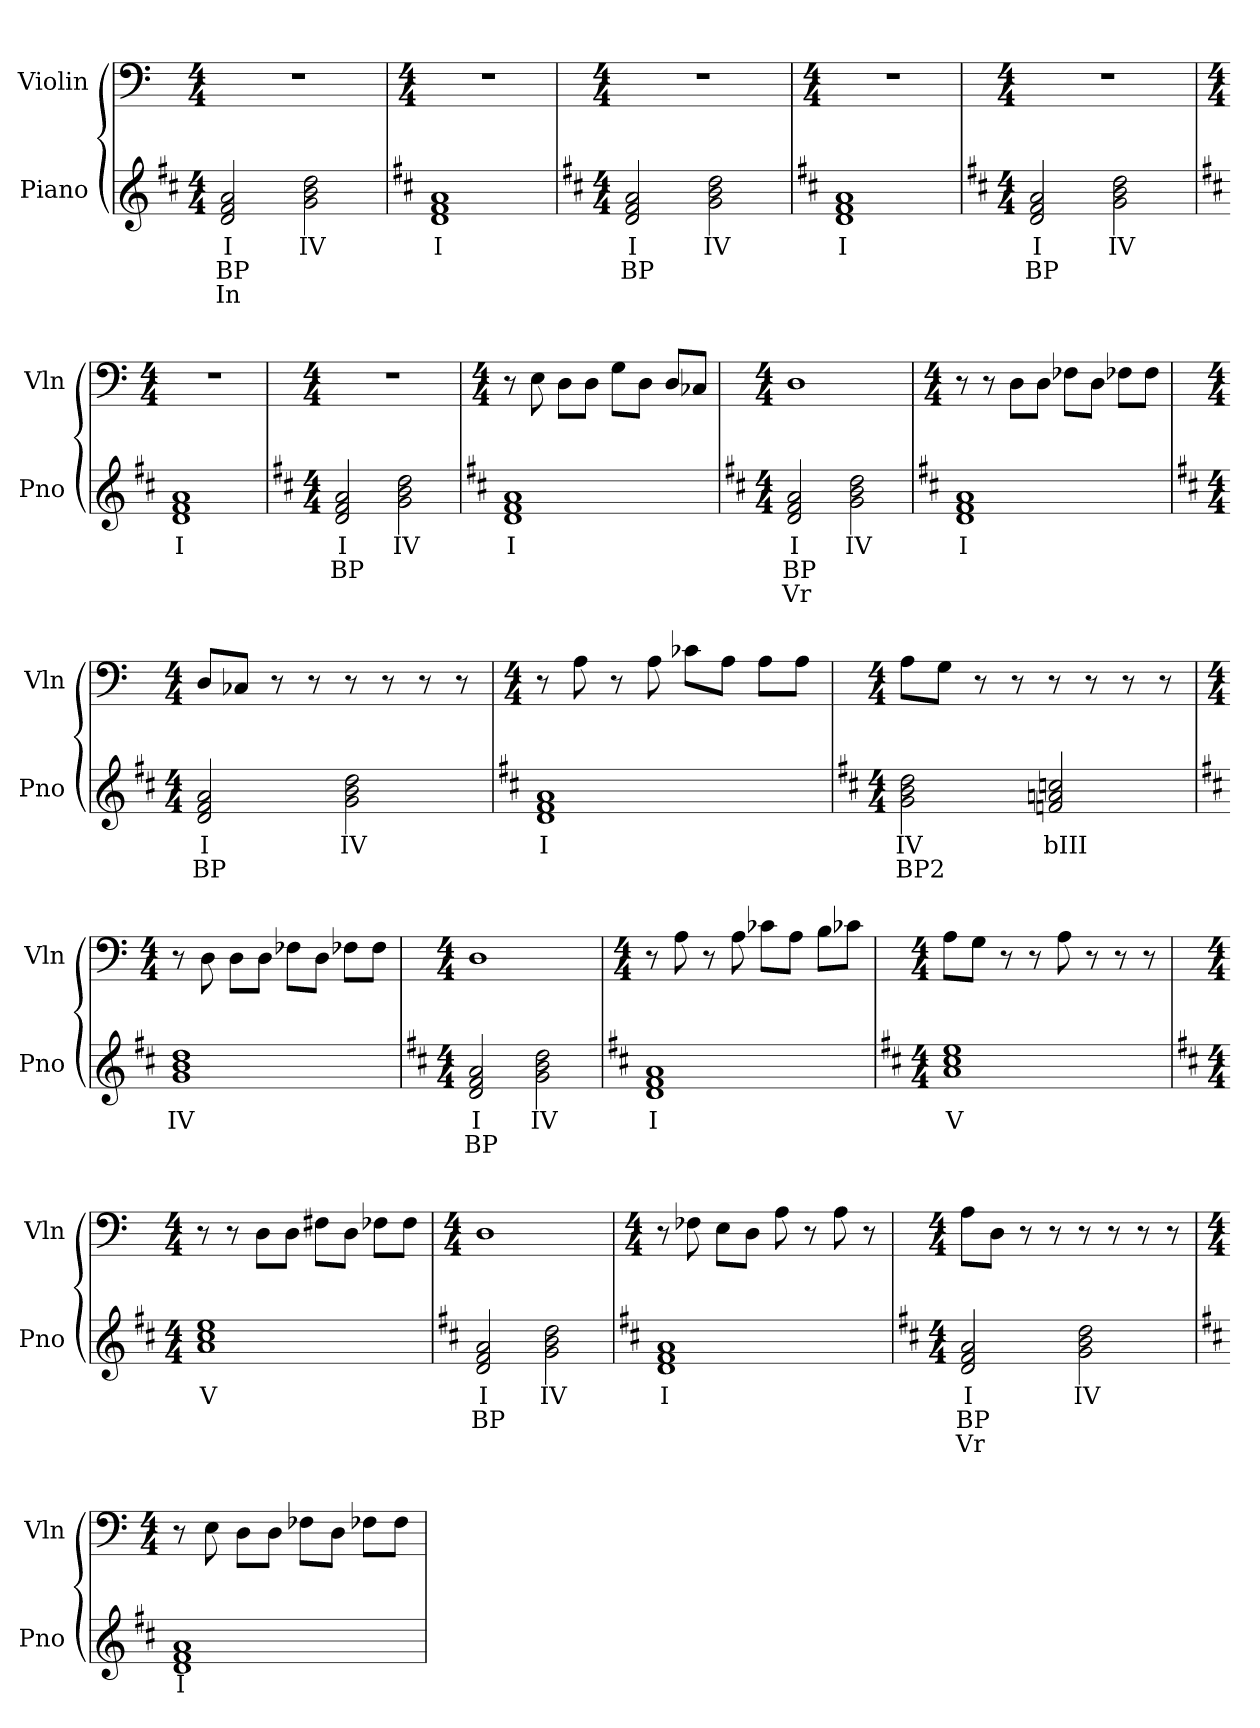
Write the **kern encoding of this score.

**kern	**text	**text	**text	**kern
*part2	*part2	*part2	*part2	*part1
*staff2	*staff2	*staff2	*staff2	*staff1
*I"Piano	*	*	*	*I"Violin
*I'Pno	*	*	*	*I'Vln
*k[f#c#]	*	*	*	*
*D:	*	*	*	*
*M4/4	*	*	*	*M4/4
=	=	=	=	=
2d 2f# 2a	I	BP	In	1r
2g 2b 2dd	IV	.	.	.
=	=	=	=	=
*k[f#c#]	*	*	*	*
*D:	*	*	*	*
*	*	*	*	*M4/4
1d 1f# 1a	I	.	.	1r
=	=	=	=	=
*k[f#c#]	*	*	*	*
*D:	*	*	*	*
*M4/4	*	*	*	*M4/4
2d 2f# 2a	I	BP	.	1r
2g 2b 2dd	IV	.	.	.
=	=	=	=	=
*k[f#c#]	*	*	*	*
*D:	*	*	*	*
*	*	*	*	*M4/4
1d 1f# 1a	I	.	.	1r
=	=	=	=	=
*k[f#c#]	*	*	*	*
*D:	*	*	*	*
*M4/4	*	*	*	*M4/4
2d 2f# 2a	I	BP	.	1r
2g 2b 2dd	IV	.	.	.
=	=	=	=	=
*k[f#c#]	*	*	*	*
*D:	*	*	*	*
*	*	*	*	*M4/4
1d 1f# 1a	I	.	.	1r
=	=	=	=	=
*k[f#c#]	*	*	*	*
*D:	*	*	*	*
*M4/4	*	*	*	*M4/4
2d 2f# 2a	I	BP	.	1r
2g 2b 2dd	IV	.	.	.
=	=	=	=	=
*k[f#c#]	*	*	*	*
*D:	*	*	*	*
*	*	*	*	*M4/4
1d 1f# 1a	I	.	.	8r
.	.	.	.	8E
.	.	.	.	8DL
.	.	.	.	8DJ
.	.	.	.	8GL
.	.	.	.	8DJ
.	.	.	.	8DL
.	.	.	.	8C-XJ
=	=	=	=	=
*k[f#c#]	*	*	*	*
*D:	*	*	*	*
*M4/4	*	*	*	*M4/4
2d 2f# 2a	I	BP	Vr	1D
2g 2b 2dd	IV	.	.	.
=	=	=	=	=
*k[f#c#]	*	*	*	*
*D:	*	*	*	*
*	*	*	*	*M4/4
1d 1f# 1a	I	.	.	8r
.	.	.	.	8r
.	.	.	.	8DL
.	.	.	.	8DJ
.	.	.	.	8F-XL
.	.	.	.	8DJ
.	.	.	.	8F-XL
.	.	.	.	8F-J
=	=	=	=	=
*k[f#c#]	*	*	*	*
*D:	*	*	*	*
*M4/4	*	*	*	*M4/4
2d 2f# 2a	I	BP	.	8DL
.	.	.	.	8C-XJ
.	.	.	.	8r
.	.	.	.	8r
2g 2b 2dd	IV	.	.	8r
.	.	.	.	8r
.	.	.	.	8r
.	.	.	.	8r
=	=	=	=	=
*k[f#c#]	*	*	*	*
*D:	*	*	*	*
*	*	*	*	*M4/4
1d 1f# 1a	I	.	.	8r
.	.	.	.	8A
.	.	.	.	8r
.	.	.	.	8A
.	.	.	.	8c-XL
.	.	.	.	8AJ
.	.	.	.	8AL
.	.	.	.	8AJ
=	=	=	=	=
*k[f#c#]	*	*	*	*
*D:	*	*	*	*
*M4/4	*	*	*	*M4/4
2g 2b 2dd	IV	BP2	.	8AL
.	.	.	.	8GJ
.	.	.	.	8r
.	.	.	.	8r
2fn 2an 2ccn	bIII	.	.	8r
.	.	.	.	8r
.	.	.	.	8r
.	.	.	.	8r
=	=	=	=	=
*k[f#c#]	*	*	*	*
*D:	*	*	*	*
*	*	*	*	*M4/4
1g 1b 1dd	IV	.	.	8r
.	.	.	.	8D
.	.	.	.	8DL
.	.	.	.	8DJ
.	.	.	.	8F-XL
.	.	.	.	8DJ
.	.	.	.	8F-XL
.	.	.	.	8F-J
=	=	=	=	=
*k[f#c#]	*	*	*	*
*D:	*	*	*	*
*M4/4	*	*	*	*M4/4
2d 2f# 2a	I	BP	.	1D
2g 2b 2dd	IV	.	.	.
=	=	=	=	=
*k[f#c#]	*	*	*	*
*D:	*	*	*	*
*	*	*	*	*M4/4
1d 1f# 1a	I	.	.	8r
.	.	.	.	8A
.	.	.	.	8r
.	.	.	.	8A
.	.	.	.	8c-XL
.	.	.	.	8AJ
.	.	.	.	8BL
.	.	.	.	8c-XJ
=	=	=	=	=
*k[f#c#]	*	*	*	*
*D:	*	*	*	*
*M4/4	*	*	*	*M4/4
1a 1cc# 1ee	V	.	.	8AL
.	.	.	.	8GJ
.	.	.	.	8r
.	.	.	.	8r
.	.	.	.	8A
.	.	.	.	8r
.	.	.	.	8r
.	.	.	.	8r
=	=	=	=	=
*k[f#c#]	*	*	*	*
*D:	*	*	*	*
*M4/4	*	*	*	*M4/4
1a 1cc# 1ee	V	.	.	8r
.	.	.	.	8r
.	.	.	.	8DL
.	.	.	.	8DJ
.	.	.	.	8F#XL
.	.	.	.	8DJ
.	.	.	.	8F-XL
.	.	.	.	8F-J
=	=	=	=	=
*k[f#c#]	*	*	*	*
*D:	*	*	*	*
*	*	*	*	*M4/4
2d 2f# 2a	I	BP	.	1D
2g 2b 2dd	IV	.	.	.
=	=	=	=	=
*k[f#c#]	*	*	*	*
*D:	*	*	*	*
*	*	*	*	*M4/4
1d 1f# 1a	I	.	.	8r
.	.	.	.	8F-X
.	.	.	.	8EL
.	.	.	.	8DJ
.	.	.	.	8A
.	.	.	.	8r
.	.	.	.	8A
.	.	.	.	8r
=	=	=	=	=
*k[f#c#]	*	*	*	*
*D:	*	*	*	*
*M4/4	*	*	*	*M4/4
2d 2f# 2a	I	BP	Vr	8AL
.	.	.	.	8DJ
.	.	.	.	8r
.	.	.	.	8r
2g 2b 2dd	IV	.	.	8r
.	.	.	.	8r
.	.	.	.	8r
.	.	.	.	8r
=	=	=	=	=
*k[f#c#]	*	*	*	*
*D:	*	*	*	*
*	*	*	*	*M4/4
1d 1f# 1a	I	.	.	8r
.	.	.	.	8E
.	.	.	.	8DL
.	.	.	.	8DJ
.	.	.	.	8F-XL
.	.	.	.	8DJ
.	.	.	.	8F-XL
.	.	.	.	8F-J
=	=	=	=	=
*-	*-	*-	*-	*-
